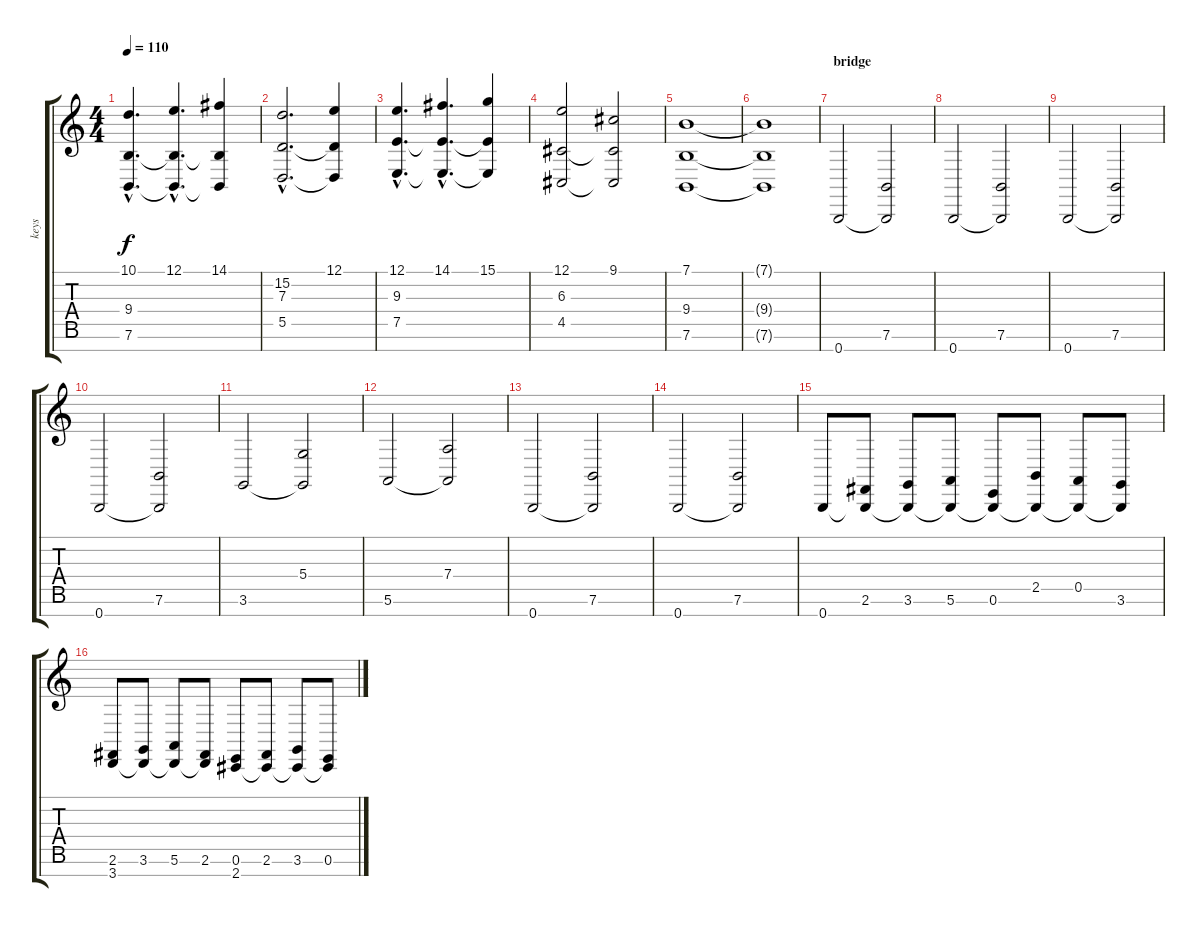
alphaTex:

\track ("keys" "keys") {instrument stringensemble1}
\staff {score tabs}
\tuning (E4 B3 G3 D3 A2 E2 B1) {hide}
\ts (4 4)
\tempo 110
\clef g2
\ks c
(10.1{hac} 9.4{hac} 7.6{hac}).4{d dy f} (12.1{hac} 9.4{hac t} 7.6{hac t}).4{d} (14.1 9.4{t} 7.6{t}).4 |
(15.2{hac} 7.3{hac} 5.5{hac}).2{d} (12.1 7.3{t} 5.5{t}).4 |
(12.1{hac} 9.3{hac} 7.5{hac}).4{d} (14.1{hac} 9.3{hac t} 7.5{hac t}).4{d} (15.1 9.3{t} 7.5{t}).4 |
(12.1 6.3 4.5).2 (9.1 6.3{t} 4.5{t}).2 |
(7.1 9.4 7.6).1 |
(7.1{t} 9.4{t} 7.6{t}).1 |
\section ("" "bridge")
0.7.2 (7.6 0.7{t}).2 |
0.7.2 (7.6 0.7{t}).2 |
0.7.2 (7.6 0.7{t}).2 |
0.7.2 (7.6 0.7{t}).2 |
3.6.2 (5.4 3.6{t}).2 |
5.6.2 (7.4 5.6{t}).2 |
0.7.2 (7.6 0.7{t}).2 |
0.7.2 (7.6 0.7{t}).2 |
0.7.8 (2.6 0.7{t}).8 (3.6 0.7{t}).8 (5.6 0.7{t}).8 (0.6 0.7{t}).8 (2.5 0.7{t}).8 (0.5 0.7{t}).8 (3.6 0.7{t}).8 |
(2.6 3.7).8 (3.6 3.7{t}).8 (5.6 3.7{t}).8 (2.6 3.7{t}).8 (0.6 2.7).8 (2.6 2.7{t}).8 (3.6 2.7{t}).8 (0.6 2.7{t}).8
